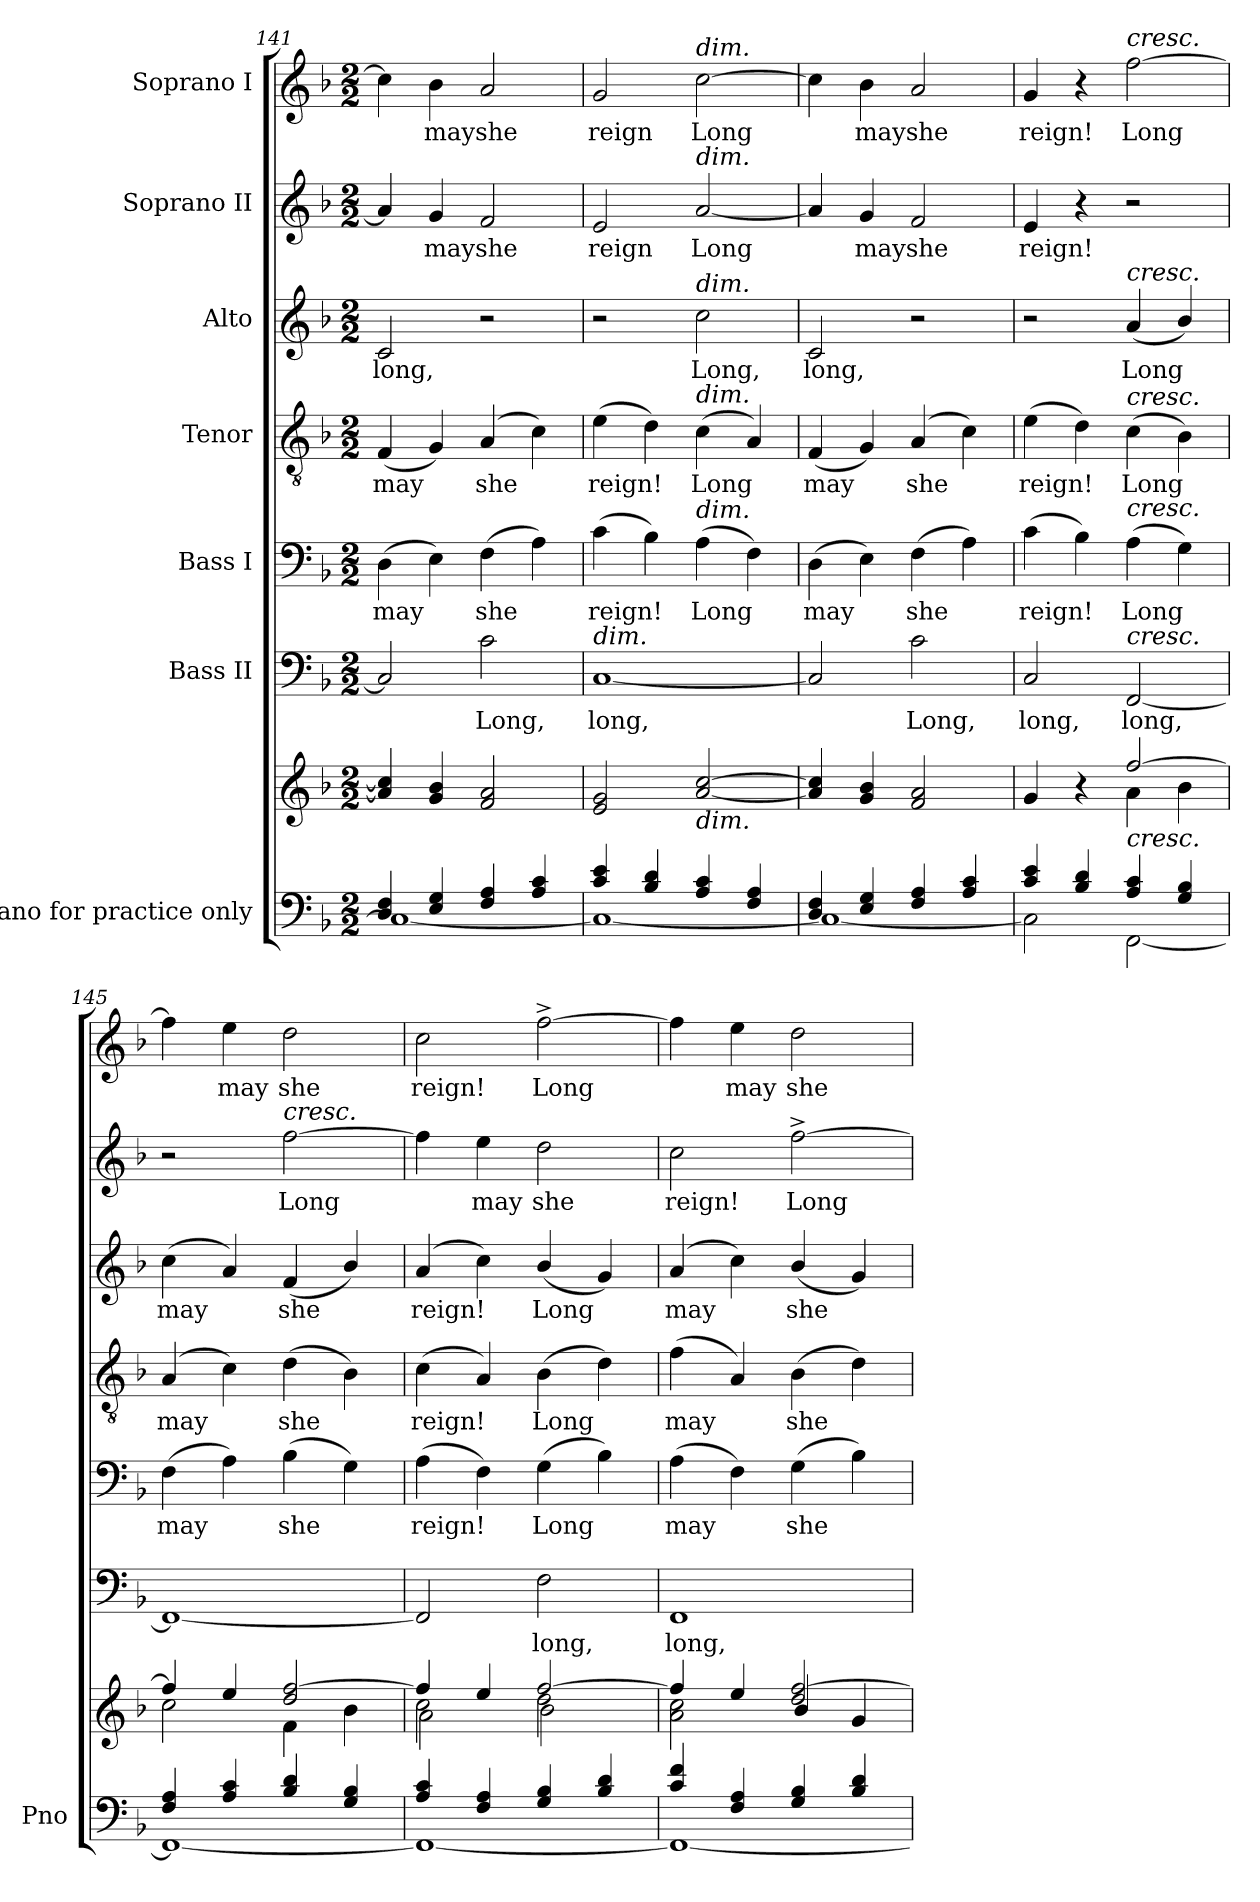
**kern	**kern	**kern	**text	**kern	**text	**kern	**text	**kern	**text	**kern	**text	**kern	**text
*part7	*part7	*part6	*part6	*part5	*part5	*part4	*part4	*part3	*part3	*part2	*part2	*part1	*part1
*staff8	*staff7	*staff6	*staff6	*staff5	*staff5	*staff4	*staff4	*staff3	*staff3	*staff2	*staff2	*staff1	*staff1
*I"Piano for practice only	*	*I"Bass II	*	*I"Bass I	*	*I"Tenor	*	*I"Alto	*	*I"Soprano II	*	*I"Soprano I	*
*I'Pno	*	*	*	*	*	*	*	*	*	*	*	*	*
*clefF4	*clefG2	*clefF4	*	*clefF4	*	*clefGv2	*	*clefG2	*	*clefG2	*	*clefG2	*
*k[b-]	*k[b-]	*k[b-]	*	*k[b-]	*	*k[b-]	*	*k[b-]	*	*k[b-]	*	*k[b-]	*
*M2/2	*M2/2	*M2/2	*	*M2/2	*	*M2/2	*	*M2/2	*	*M2/2	*	*M2/2	*
=141	=141	=141	=141	=141	=141	=141	=141	=141	=141	=141	=141	=141	=141
*^	*	*	*	*	*	*	*	*	*	*	*	*	*
4D/ 4F/	1C_	4a/] 4cc/]	2C/]	.	(>4D\	may	(<4F/	may	2c/	long,	4a/]	.	4cc\]	.
4E/ 4G/	.	4g/ 4b-/	.	.	4E\)	.	4G/)	.	.	.	4g/	may	4b-\	may
4F/ 4A/	.	2f/ 2a/	2c\	Long,	(4F\	she	(4A/	she	2r	.	2f/	she	2a/	she
4A/ 4c/	.	.	.	.	4A\)	.	4c\)	.	.	.	.	.	.	.
=142	=142	=142	=142	=142	=142	=142	=142	=142	=142	=142	=142	=142	=142	=142
!	!	!	!LO:TX:a:i:t=dim.	!	!	!	!	!	!	!	!	!	!	!
4c/ 4e/	1C_	2e/ 2g/	[1C	long,	(>4c\	reign!	(>4e\	reign!	2r	.	2e/	reign	2g/	reign
4B-/ 4d/	.	.	.	.	4B-\)	.	4d\)	.	.	.	.	.	.	.
!	!	!	!	!	!	!	!	!	!	!	!	!	!LO:TX:a:i:t=dim.	!
!	!	!	!	!	!	!	!	!	!	!	!LO:TX:a:i:t=dim.	!	!	!
!	!	!	!	!	!	!	!	!	!LO:TX:a:i:t=dim.	!	!	!	!	!
!	!	!	!	!	!	!	!LO:TX:a:i:t=dim.	!	!	!	!	!	!	!
!	!	!	!	!	!LO:TX:a:i:t=dim.	!	!	!	!	!	!	!	!	!
!	!	!LO:TX:b:i:t=dim.	!	!	!	!	!	!	!	!	!	!	!	!
4A/ 4c/	.	[2a/ [2cc/	.	.	(4A\	Long	(4c\	Long	2cc\	Long,	[2a/	Long	[2cc\	Long
4F/ 4A/	.	.	.	.	4F\)	.	4A/)	.	.	.	.	.	.	.
=143	=143	=143	=143	=143	=143	=143	=143	=143	=143	=143	=143	=143	=143	=143
4D/ 4F/	1C_	4a/] 4cc/]	2C/]	.	(>4D\	may	(<4F/	may	2c/	long,	4a/]	.	4cc\]	.
4E/ 4G/	.	4g/ 4b-/	.	.	4E\)	.	4G/)	.	.	.	4g/	may	4b-\	may
4F/ 4A/	.	2f/ 2a/	2c\	Long,	(4F\	she	(4A/	she	2r	.	2f/	she	2a/	she
4A/ 4c/	.	.	.	.	4A\)	.	4c\)	.	.	.	.	.	.	.
=144	=144	=144	=144	=144	=144	=144	=144	=144	=144	=144	=144	=144	=144	=144
*	*	*^	*	*	*	*	*	*	*	*	*	*	*	*
4c/ 4e/	2C\]	4g/	2ryy	2C/	long,	(>4c\	reign!	(>4e\	reign!	2r	.	4e/	reign!	4g/	reign!
4B-/ 4d/	.	4r	.	.	.	4B-\)	.	4d\)	.	.	.	4r	.	4r	.
!	!	!	!	!	!	!	!	!	!	!	!	!	!	!LO:TX:a:i:t=cresc.	!
!	!	!	!	!	!	!	!	!	!	!LO:TX:a:i:t=cresc.	!	!	!	!	!
!	!	!	!	!	!	!	!	!LO:TX:a:i:t=cresc.	!	!	!	!	!	!	!
!	!	!	!	!	!	!LO:TX:a:i:t=cresc.	!	!	!	!	!	!	!	!	!
!	!	!	!	!LO:TX:a:i:t=cresc.	!	!	!	!	!	!	!	!	!	!	!
!	!	!LO:TX:b:i:t=cresc.	!	!	!	!	!	!	!	!	!	!	!	!	!
4A/ 4c/	[2FF\	[2ff/	4a\	[2FF/	long,	(4A\	Long	(4c\	Long	(4a/	Long	2r	.	[2ff\	Long
4G/ 4B-/	.	.	4b-\	.	.	4G\)	.	4B-\)	.	4b-/)	.	.	.	.	.
=145	=145	=145	=145	=145	=145	=145	=145	=145	=145	=145	=145	=145	=145	=145	=145
*	*	*	*^	*	*	*	*	*	*	*	*	*	*	*	*
4F/ 4A/	1FF_	4ff/]	2cc\	2ryy	1FF_	.	(>4F\	may	(>4A/	may	(>4cc\	may	2r	.	4ff\]	.
4A/ 4c/	.	4ee/	.	.	.	.	4A\)	.	4c\)	.	4a/)	.	.	.	4ee\	may
!	!	!	!	!	!	!	!	!	!	!	!	!	!LO:TX:a:i:t=cresc.	!	!	!
4B-/ 4d/	.	2dd/ [2ff/	2ryy	4f\	.	.	(4B-\	she	(4d\	she	(4f/	she	[2ff\	Long	2dd\	she
4G/ 4B-/	.	.	.	4b-\	.	.	4G\)	.	4B-\)	.	4b-/)	.	.	.	.	.
=146	=146	=146	=146	=146	=146	=146	=146	=146	=146	=146	=146	=146	=146	=146	=146	=146
4A/ 4c/	1FF_	4ff/]	2cc\	2a\	2FF/]	.	(>4A\	reign!	(>4c\	reign!	(>4a/	reign!	4ff\]	.	2cc\	reign!
4F/ 4A/	.	4ee/	.	.	.	.	4F\)	.	4A/)	.	4cc\)	.	4ee\	may	.	.
4G/ 4B-/	.	[2ff/	2dd\	2b-\	2F\	long,	(4G\	Long	(4B-\	Long	(4b-/	Long	2dd\	she	[2ff^\	Long
4B-/ 4d/	.	.	.	.	.	.	4B-\)	.	4d\)	.	4g/)	.	.	.	.	.
=147	=147	=147	=147	=147	=147	=147	=147	=147	=147	=147	=147	=147	=147	=147	=147	=147
4c/ 4f/	1FF_	4ff/]	2a\ 2cc\	2ryy	1FF	long,	(>4A\	may	(>4f\	may	(>4a/	may	2cc\	reign!	4ff\]	.
4F/ 4A/	.	4ee/	.	.	.	.	4F\)	.	4A/)	.	4cc\)	.	.	.	4ee\	may
4G/ 4B-/	.	2dd/ [2ff/	2ryy	4b-/	.	.	(4G\	she	(4B-\	she	(4b-/	she	[2ff^\	Long	2dd\	she
4B-/ 4d/	.	.	.	4g/	.	.	4B-\)	.	4d\)	.	4g/)	.	.	.	.	.
*v	*v	*	*	*	*	*	*	*	*	*	*	*	*	*	*	*
*	*v	*v	*v	*	*	*	*	*	*	*	*	*	*	*	*
=	=	=	=	=	=	=	=	=	=	=	=	=	=
*-	*-	*-	*-	*-	*-	*-	*-	*-	*-	*-	*-	*-	*-
